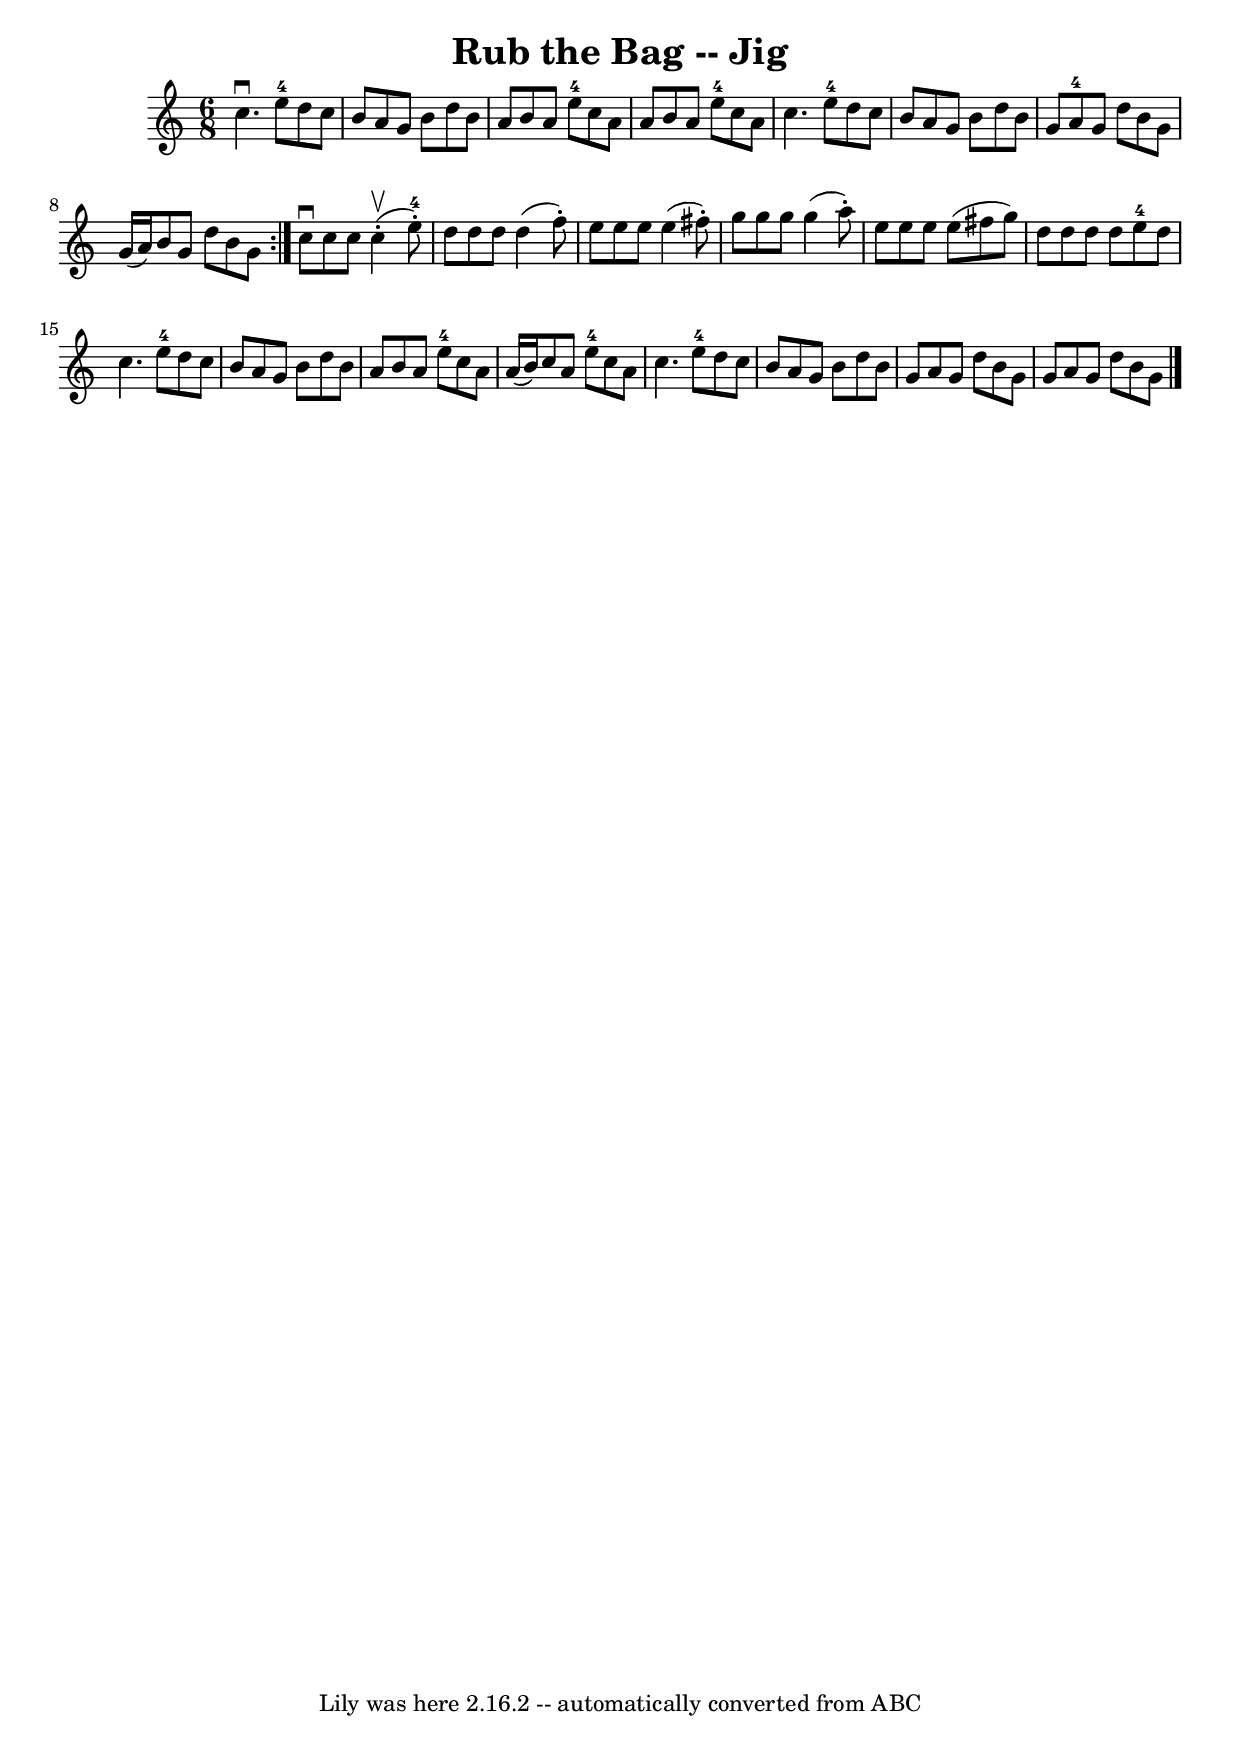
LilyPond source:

\version "2.16.2"
\include "Mammoth.ily"
\header {
  %% book = "Ryan's Mammoth Collection"
  crossRefNumber = "1"
  footnotes = "\\\\There are 14 bars in the last part (two missing?)"
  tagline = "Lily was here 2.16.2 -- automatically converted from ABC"
  title = "Rub the Bag -- Jig"

}
voicedefault =  {



  \repeat volta 2 {

    \time 6/8 
    \key a \minor
 c''4.^\downbow e''8-4 d''8 c''8  
    |
    b'8 a'8 g'8 b'8 d''8 b'8  |
    a'8 b'8    
    a'8 e''8-4 c''8 a'8  |
    a'8 b'8 a'8 e''8-4   
    c''8 a'8  |
    c''4. e''8-4 d''8 c''8  |
    b'8   
    a'8 g'8 b'8 d''8 b'8  |
    g'8 a'8-4 g'8 d''8    
    b'8 g'8  |
    g'16 (a'16) b'8 g'8 d''8 b'8 g'8  
  }  
  c''8^\downbow c''8 c''8 c''4^\upbow(-. e''8-4-.) |
  
  d''8 d''8 d''8 d''4 (f''8 -.) |
  e''8 e''8 e''8   
  e''4 (fis''8 -.) |
  g''8 g''8 g''8 g''4 (a''8 -.) 
  |
  e''8 e''8 e''8 e''8 (fis''8 g''8) |
  
  d''8 d''8 d''8 d''8 e''8-4 d''8  |
  c''4. e''8 
  -4 d''8 c''8  |
  b'8 a'8 g'8 b'8 d''8 b'8  
  |
  a'8 b'8 a'8 e''8-4 c''8 a'8  |
  a'16 (
  b'16) c''8 a'8 e''8-4 c''8 a'8  |
  c''4.      
  e''8-4 d''8 c''8  |
  b'8 a'8 g'8 b'8 d''8 b'8  
  |
  g'8 a'8 g'8 d''8 b'8 g'8  |
  g'8 a'8    
  g'8 d''8 b'8 g'8  \bar "|."   

}

\score{
  <<

    \context Staff="default"
    {
      \voicedefault 
      
    }

  >>
  \layout {
    
  }
  \midi {
  }

}
